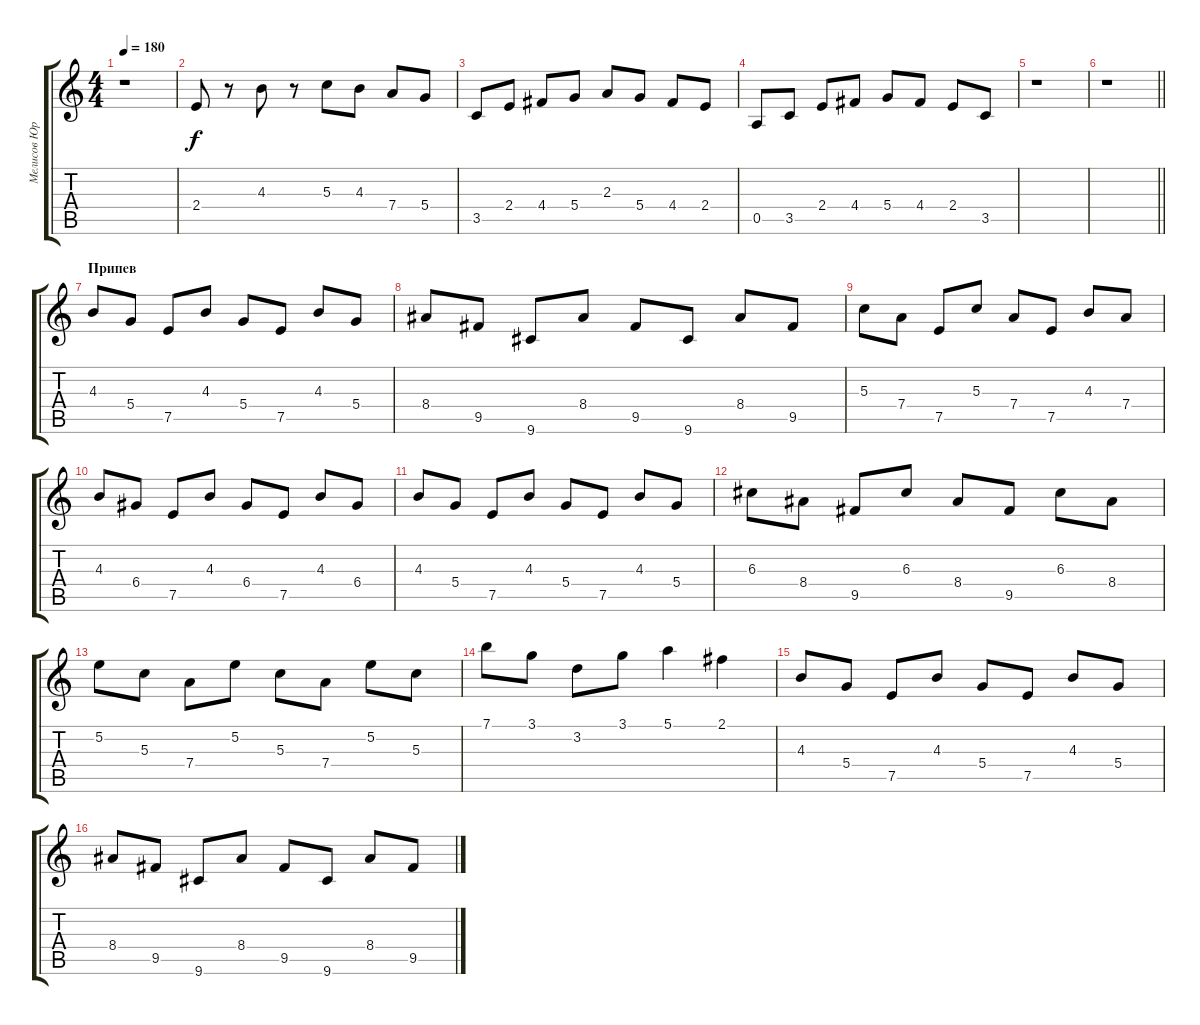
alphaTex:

\track ("Мелисов Юрий" "Мелисов Юр") {instrument overdrivenguitar}
\staff {score tabs}
\tuning (E4 B3 G3 D3 A2 E2) {hide}
\ts (4 4)
\tempo 180
\clef g2
\ks c
r.1{dy f} |
2.4.8 r.8 4.3.8 r.8 5.3.8 4.3.8 7.4.8 5.4.8 |
3.5.8 2.4.8 4.4.8 5.4.8 2.3.8 5.4.8 4.4.8 2.4.8 |
0.5.8 3.5.8 2.4.8 4.4.8 5.4.8 4.4.8 2.4.8 3.5.8 |
r.1 |
\barLineRight lightlight
r.1 |
\section ("" "Припев")
4.3.8 5.4.8 7.5.8 4.3.8 5.4.8 7.5.8 4.3.8 5.4.8 |
8.4.8 9.5.8 9.6.8 8.4.8 9.5.8 9.6.8 8.4.8 9.5.8 |
5.3.8 7.4.8 7.5.8 5.3.8 7.4.8 7.5.8 4.3.8 7.4.8 |
4.3.8 6.4.8 7.5.8 4.3.8 6.4.8 7.5.8 4.3.8 6.4.8 |
4.3.8 5.4.8 7.5.8 4.3.8 5.4.8 7.5.8 4.3.8 5.4.8 |
6.3.8 8.4.8 9.5.8 6.3.8 8.4.8 9.5.8 6.3.8 8.4.8 |
5.2.8 5.3.8 7.4.8 5.2.8 5.3.8 7.4.8 5.2.8 5.3.8 |
7.1.8 3.1.8 3.2.8 3.1.8 5.1.4 2.1.4 |
4.3.8 5.4.8 7.5.8 4.3.8 5.4.8 7.5.8 4.3.8 5.4.8 |
8.4.8 9.5.8 9.6.8 8.4.8 9.5.8 9.6.8 8.4.8 9.5.8
